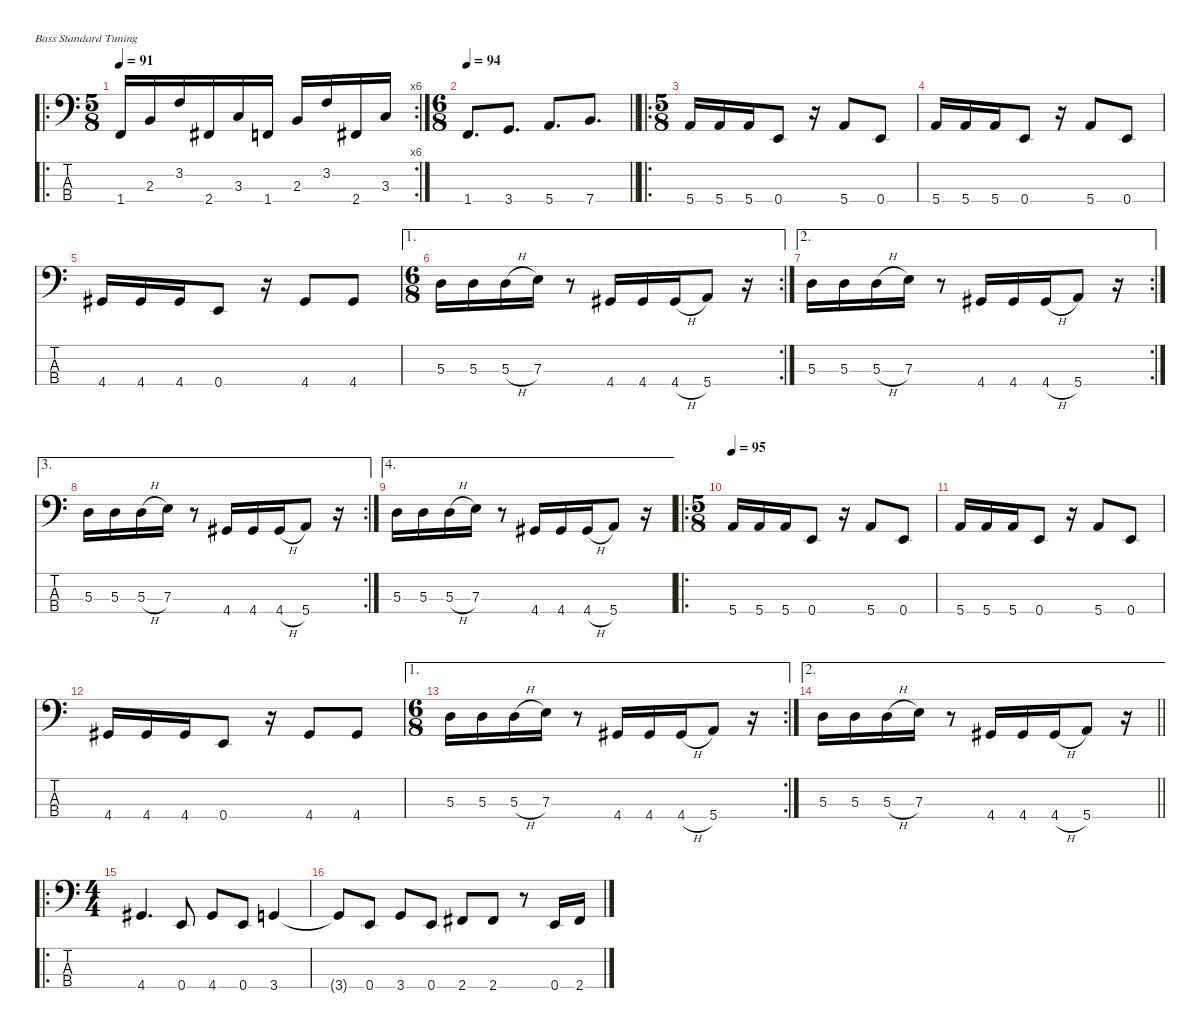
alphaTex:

\defaultSystemsLayout 4
\hideDynamics
\bracketExtendMode nobrackets
\multiBarRest
\singleTrackTrackNamePolicy hidden
\multiTrackTrackNamePolicy hidden
\firstSystemTrackNameMode fullname
\firstSystemTrackNameOrientation horizontal
\otherSystemsTrackNameOrientation horizontal
\track ("Bass" "el.bs.") {instrument electricbassfinger}
\staff {score tabs}
\tuning (G2 D2 A1 E1)
\ro
\rc 6
\ts (5 8)
\tempo 91
\clef f4
\ks c
1.4.16{dy f beam Up} 2.3.16{beam Up} 3.2.16{beam Up} 2.4{acc #}.16{beam Up} 3.3.16{beam Up} 1.4.16{beam Up} 2.3.16{beam Up} 3.2.16{beam Up} 2.4{acc #}.16{beam Up} 3.3.16{beam Up} |
\ts (6 8)
\beaming (8 3 3)
\tempo 94
\barLineRight lightlight
1.4.8{d beam Up} 3.4.8{d beam Up} 5.4.8{d beam Up} 7.4.8{d beam Up} |
\ro
\ts (5 8)
\beaming (8 3 2)
5.4.16{beam Up} 5.4.16{beam Up} 5.4.16{beam Up} 0.4.8{beam Up} r.16{beam Up} 5.4.8{beam Up} 0.4.8{beam Up} |
5.4.16{beam Up} 5.4.16{beam Up} 5.4.16{beam Up} 0.4.8{beam Up} r.16{beam Up} 5.4.8{beam Up} 0.4.8{beam Up} |
4.4{acc #}.16{beam Up} 4.4{acc #}.16{beam Up} 4.4{acc #}.16{beam Up} 0.4.8{beam Up} r.16{beam Up} 4.4{acc #}.8{beam Up} 4.4{acc #}.8{beam Up} |
\ae 1
\rc 2
\ts (6 8)
\beaming (8 3 3)
5.3.16{beam Down} 5.3.16{beam Down} 5.3{h}.16{beam Down} 7.3.16{beam Down} r.8{beam Down} 4.4{acc #}.16{beam Up} 4.4{acc #}.16{beam Up} 4.4{h acc #}.16{beam Up} 5.4.8{beam Up} r.16{beam Up} |
\ae 2
\rc 2
5.3.16{beam Down} 5.3.16{beam Down} 5.3{h}.16{beam Down} 7.3.16{beam Down} r.8{beam Down} 4.4{acc #}.16{beam Up} 4.4{acc #}.16{beam Up} 4.4{h acc #}.16{beam Up} 5.4.8{beam Up} r.16{beam Up} |
\ae 3
\rc 2
5.3.16{beam Down} 5.3.16{beam Down} 5.3{h}.16{beam Down} 7.3.16{beam Down} r.8{beam Down} 4.4{acc #}.16{beam Up} 4.4{acc #}.16{beam Up} 4.4{h acc #}.16{beam Up} 5.4.8{beam Up} r.16{beam Up} |
\ae 4
5.3.16{beam Down} 5.3.16{beam Down} 5.3{h}.16{beam Down} 7.3.16{beam Down} r.8{beam Down} 4.4{acc #}.16{beam Up} 4.4{acc #}.16{beam Up} 4.4{h acc #}.16{beam Up} 5.4.8{beam Up} r.16{beam Up} |
\ro
\ts (5 8)
\beaming (8 3 2)
\tempo 95
5.4.16{beam Up} 5.4.16{beam Up} 5.4.16{beam Up} 0.4.8{beam Up} r.16{beam Up} 5.4.8{beam Up} 0.4.8{beam Up} |
5.4.16{beam Up} 5.4.16{beam Up} 5.4.16{beam Up} 0.4.8{beam Up} r.16{beam Up} 5.4.8{beam Up} 0.4.8{beam Up} |
4.4{acc #}.16{beam Up} 4.4{acc #}.16{beam Up} 4.4{acc #}.16{beam Up} 0.4.8{beam Up} r.16{beam Up} 4.4{acc #}.8{beam Up} 4.4{acc #}.8{beam Up} |
\ae 1
\rc 2
\ts (6 8)
\beaming (8 3 3)
5.3.16{beam Down} 5.3.16{beam Down} 5.3{h}.16{beam Down} 7.3.16{beam Down} r.8{beam Down} 4.4{acc #}.16{beam Up} 4.4{acc #}.16{beam Up} 4.4{h acc #}.16{beam Up} 5.4.8{beam Up} r.16{beam Up} |
\ae 2
\barLineRight lightlight
5.3.16{beam Down} 5.3.16{beam Down} 5.3{h}.16{beam Down} 7.3.16{beam Down} r.8{beam Down} 4.4{acc #}.16{beam Up} 4.4{acc #}.16{beam Up} 4.4{h acc #}.16{beam Up} 5.4.8{beam Up} r.16{beam Up} |
\ro
\ts (4 4)
\beaming (8 2 2 2 2)
4.4{acc #}.4{d beam Up} 0.4.8{beam Up} 4.4{acc #}.8{beam Up} 0.4.8{beam Up} 3.4.4{beam Up} |
3.4{t}.8{beam Up} 0.4.8{beam Up} 3.4.8{beam Up} 0.4.8{beam Up} 2.4{acc #}.8{beam Up} 2.4{acc #}.8{beam Up} r.8{beam Up} 0.4.16{beam Up} 2.4{acc #}.16{beam Up}
